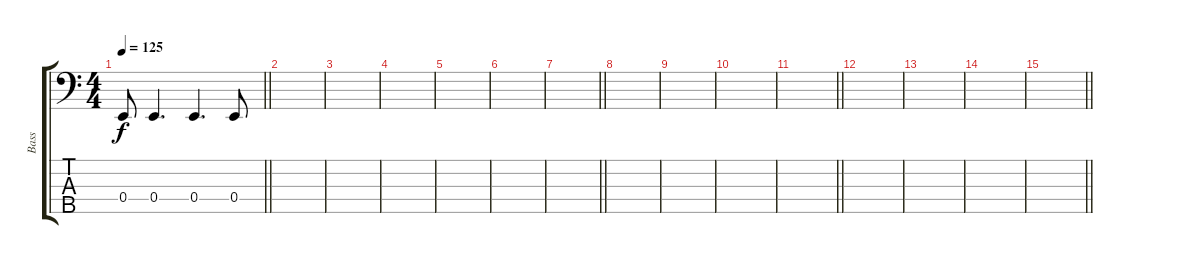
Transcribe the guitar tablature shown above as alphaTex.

\track ("Bass" "Bass") {instrument electricbassfinger}
\staff {score tabs}
\tuning (G2 D2 A1 E1 B0) {hide}
\ts (4 4)
\tempo 125
\clef f4
\barLineRight lightlight
\ks c
0.4{t}.8{dy f} 0.4.4{d} 0.4.4{d} 0.4.8 |
|
|
|
|
|
\barLineRight lightlight
|
\section ("" "")
|
|
|
\barLineRight lightlight
|
|
|
|
\barLineRight lightlight
